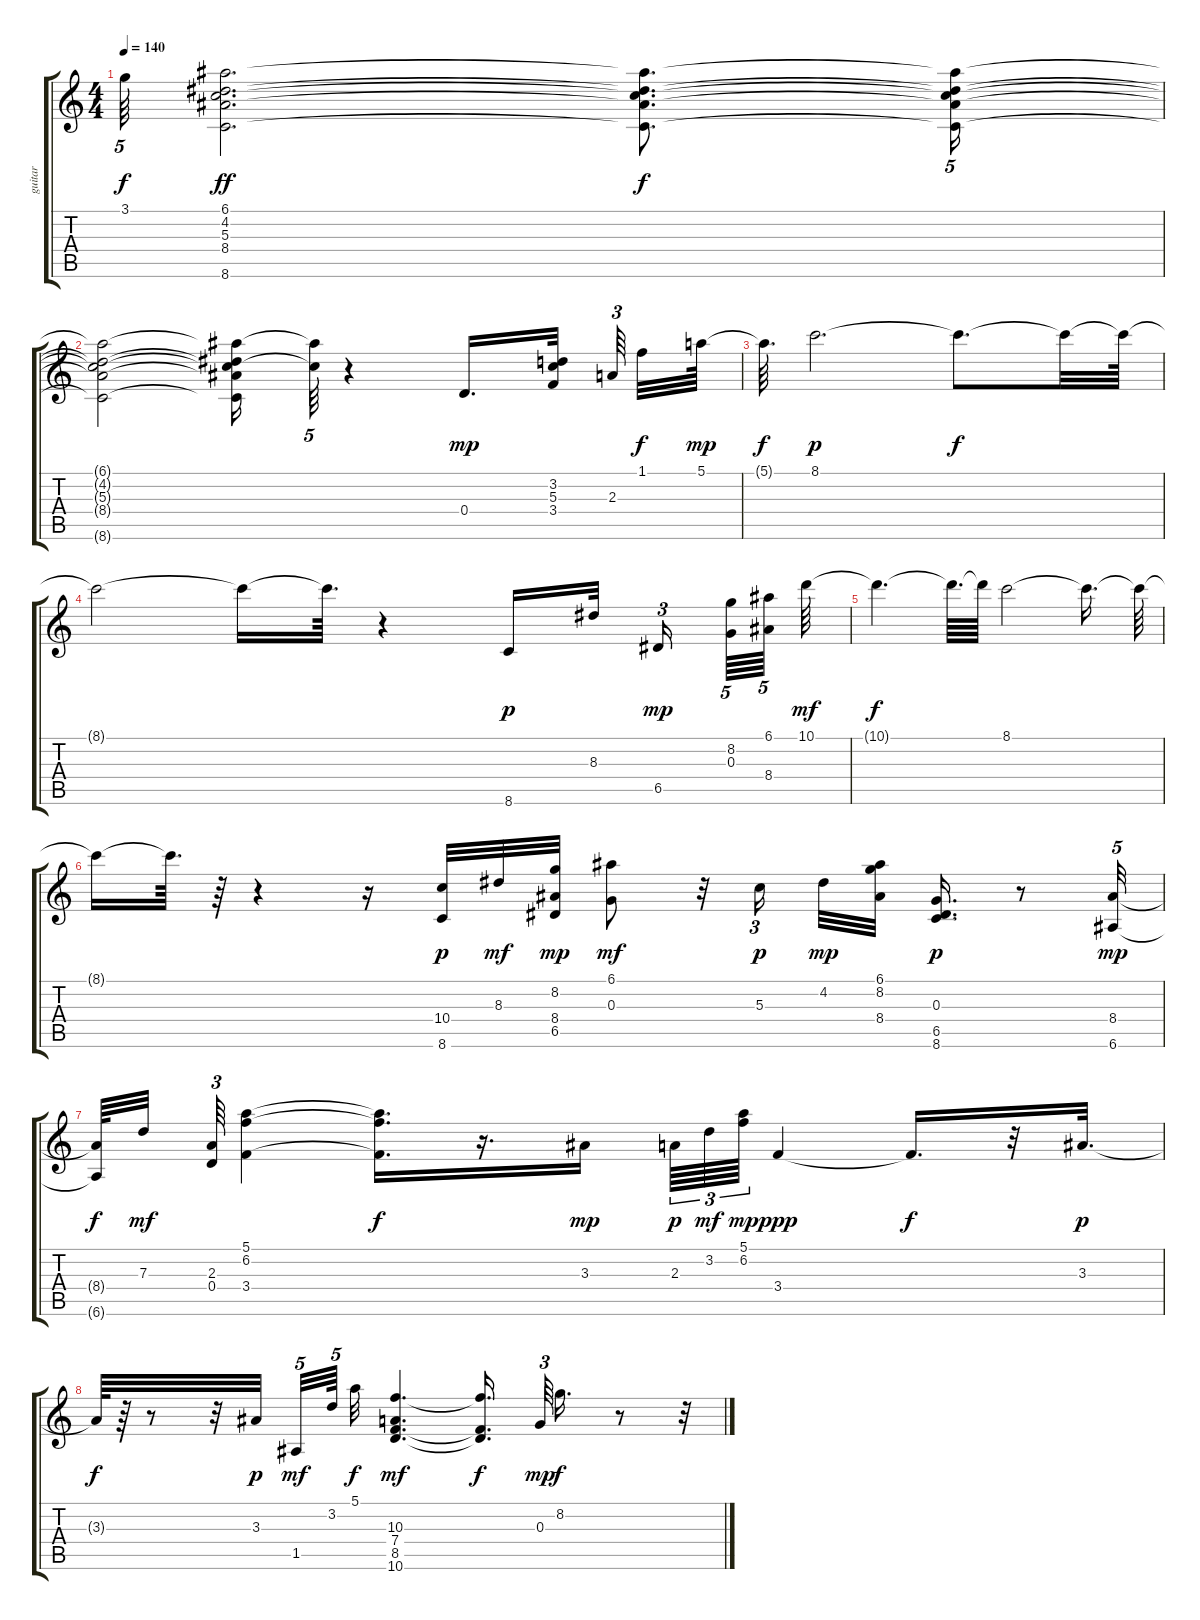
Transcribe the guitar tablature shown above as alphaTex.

\track ("guitar" "guitar") {instrument acousticguitarnylon}
\staff {score tabs}
\tuning (E4 B3 G3 D3 A2 E2) {hide}
\ts (4 4)
\tempo 140
\clef g2
\ks c
3.1{t}.64{tu (5 4) dy f} (6.1 4.2 5.3 8.4 8.6).2{d dy ff} (6.1{t} 4.2{t} 5.3{t} 8.4{t} 8.6{t}).8{d dy f} (6.1{t} 4.2{t} 5.3{t} 8.4{t} 8.6{t}).16{tu (5 4)} |
(6.1{t} 4.2{t} 5.3{t} 8.4{t} 8.6{t}).2 (6.1{t} 4.2{t} 5.3{t} 8.4{t} 8.6{t}).16 (6.1{t} 5.3{t}).64{tu (5 4)} r.4 0.4.16{d dy mp} (3.2 5.3 3.4).32 2.3.64{tu (3 2)} 1.1.32{dy f} 5.1.64{dy mp} |
5.1{t}.64{d dy f} 8.1.2{d dy p} 8.1{t}.8{d dy f} 8.1{t}.32 8.1{t}.64 |
8.1{t}.2 8.1{t}.16 8.1{t}.64{d} r.4 8.6.16{dy p} 8.3.32 6.5.16{tu (3 2) dy mp} (8.2 0.3).64{tu (5 4)} (6.1 8.4).64{tu (5 4)} 10.1.64{dy mf} |
10.1{t}.4{d dy f} 10.1{t}.64{d} 10.1{t}.64 8.1.2 8.1{t}.16{d} 8.1{t}.64 |
8.1{t}.16 8.1{t}.64{d} r.64 r.4 r.16 (10.4 8.6).32{dy p} 8.3.32{dy mf} (8.2 8.4 6.5).32{dy mp} (6.1 0.3).8{dy mf} r.32 5.3.16{tu (3 2) dy p} 4.2.32{dy mp} (6.1 8.2 8.4).32 (0.3 6.5 8.6).16{d dy p} r.8 (8.4 6.6).32{tu (5 4) dy mp} |
(8.4{t} 6.6{t}).64{dy f} 7.3.32{dy mf} (2.3 0.4).64{tu (3 2)} (5.1 6.2 3.4).4 (5.1{t} 6.2{t} 3.4{t}).16{d dy f} r.16{d} 3.3.16{dy mp} 2.3.64{tu (3 2) dy p} 3.2.64{tu (3 2) dy mf} (5.1 6.2).64{tu (3 2) dy mp} 3.4.4{dy ppp} 3.4{t}.16{d dy f} r.32 3.3.32{d dy p} |
3.3{t}.64{dy f} r.64 r.8 r.32 3.3.32{dy p} 1.5.32{tu (5 4) dy mf} 3.2.64{tu (5 4)} 5.1.32{dy f} (10.3 7.4 8.5 10.6).4{d dy mf} (10.3{t} 8.5{t} 10.6{t}).16{d dy f} 0.3.64{tu (3 2) dy mp} 8.2.16{d dy f} r.8 r.32
